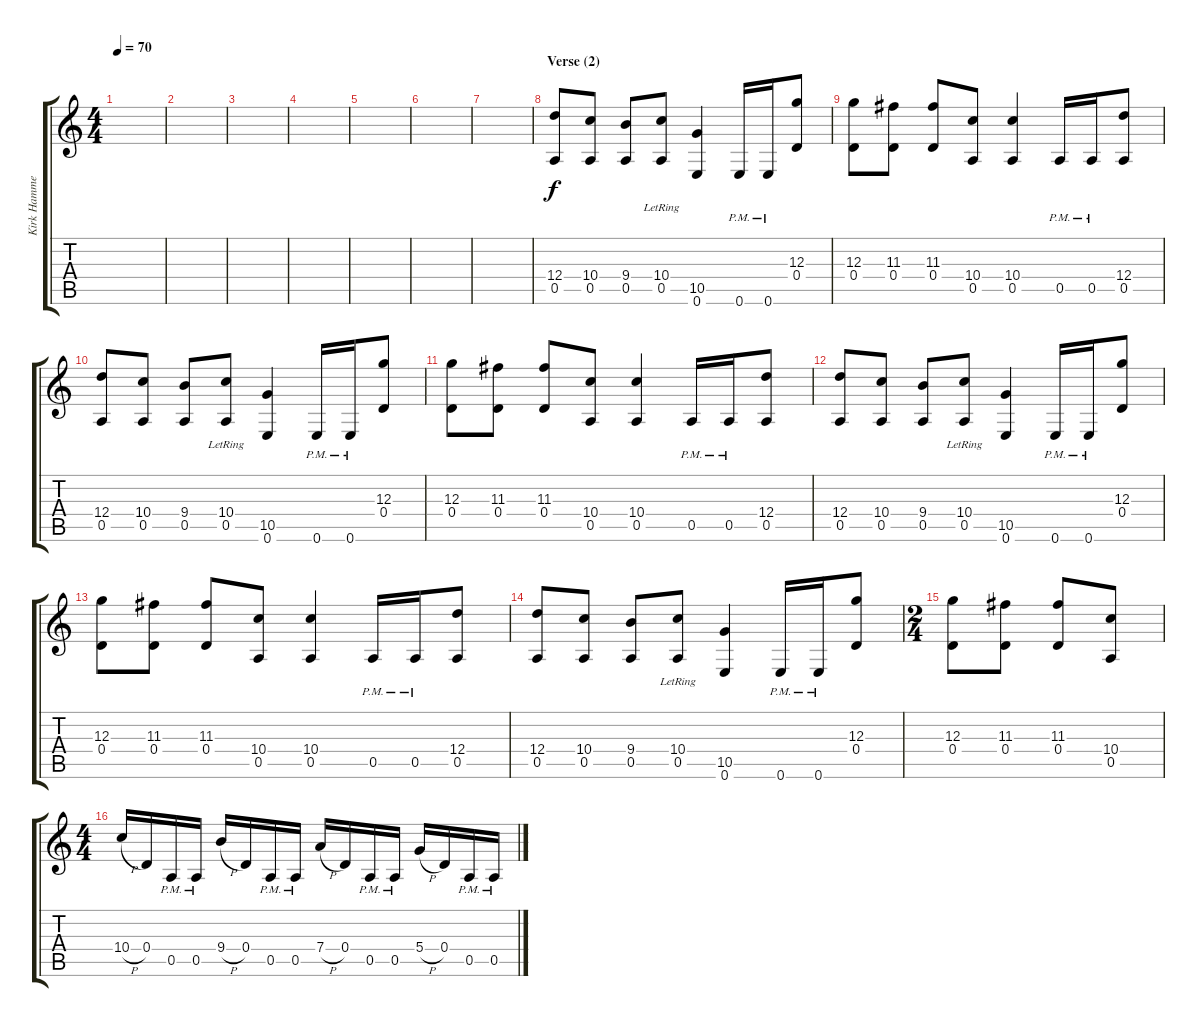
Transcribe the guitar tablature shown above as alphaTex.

\track ("Kirk Hammet (Lead Guitar)" "Kirk Hamme") {instrument overdrivenguitar}
\staff {score tabs}
\tuning (E4 B3 G3 D3 A2 E2) {hide}
\ts (4 4)
\tempo 70
\clef g2
\ks c
|
|
|
|
|
|
|
\section ("" "Verse (2)")
(12.4 0.5).8 (10.4 0.5).8 (9.4 0.5).8 (10.4 0.5{lr}).8 (10.5 0.6).4 0.6{pm}.16 0.6{pm}.16 (12.3 0.4).8 |
(12.3 0.4).8 (11.3 0.4).8 (11.3 0.4).8 (10.4 0.5).8 (10.4 0.5).4 0.5{pm}.16 0.5{pm}.16 (12.4 0.5).8 |
(12.4 0.5).8 (10.4 0.5).8 (9.4 0.5).8 (10.4 0.5{lr}).8 (10.5 0.6).4 0.6{pm}.16 0.6{pm}.16 (12.3 0.4).8 |
(12.3 0.4).8 (11.3 0.4).8 (11.3 0.4).8 (10.4 0.5).8 (10.4 0.5).4 0.5{pm}.16 0.5{pm}.16 (12.4 0.5).8 |
(12.4 0.5).8 (10.4 0.5).8 (9.4 0.5).8 (10.4 0.5{lr}).8 (10.5 0.6).4 0.6{pm}.16 0.6{pm}.16 (12.3 0.4).8 |
(12.3 0.4).8 (11.3 0.4).8 (11.3 0.4).8 (10.4 0.5).8 (10.4 0.5).4 0.5{pm}.16 0.5{pm}.16 (12.4 0.5).8 |
(12.4 0.5).8 (10.4 0.5).8 (9.4 0.5).8 (10.4 0.5{lr}).8 (10.5 0.6).4 0.6{pm}.16 0.6{pm}.16 (12.3 0.4).8 |
\ts (2 4)
(12.3 0.4).8 (11.3 0.4).8 (11.3 0.4).8 (10.4 0.5).8 |
\ts (4 4)
10.4{h}.16 0.4.16 0.5{pm}.16 0.5{pm}.16 9.4{h}.16 0.4.16 0.5{pm}.16 0.5{pm}.16 7.4{h}.16 0.4.16 0.5{pm}.16 0.5{pm}.16 5.4{h}.16 0.4.16 0.5{pm}.16 0.5{pm}.16
